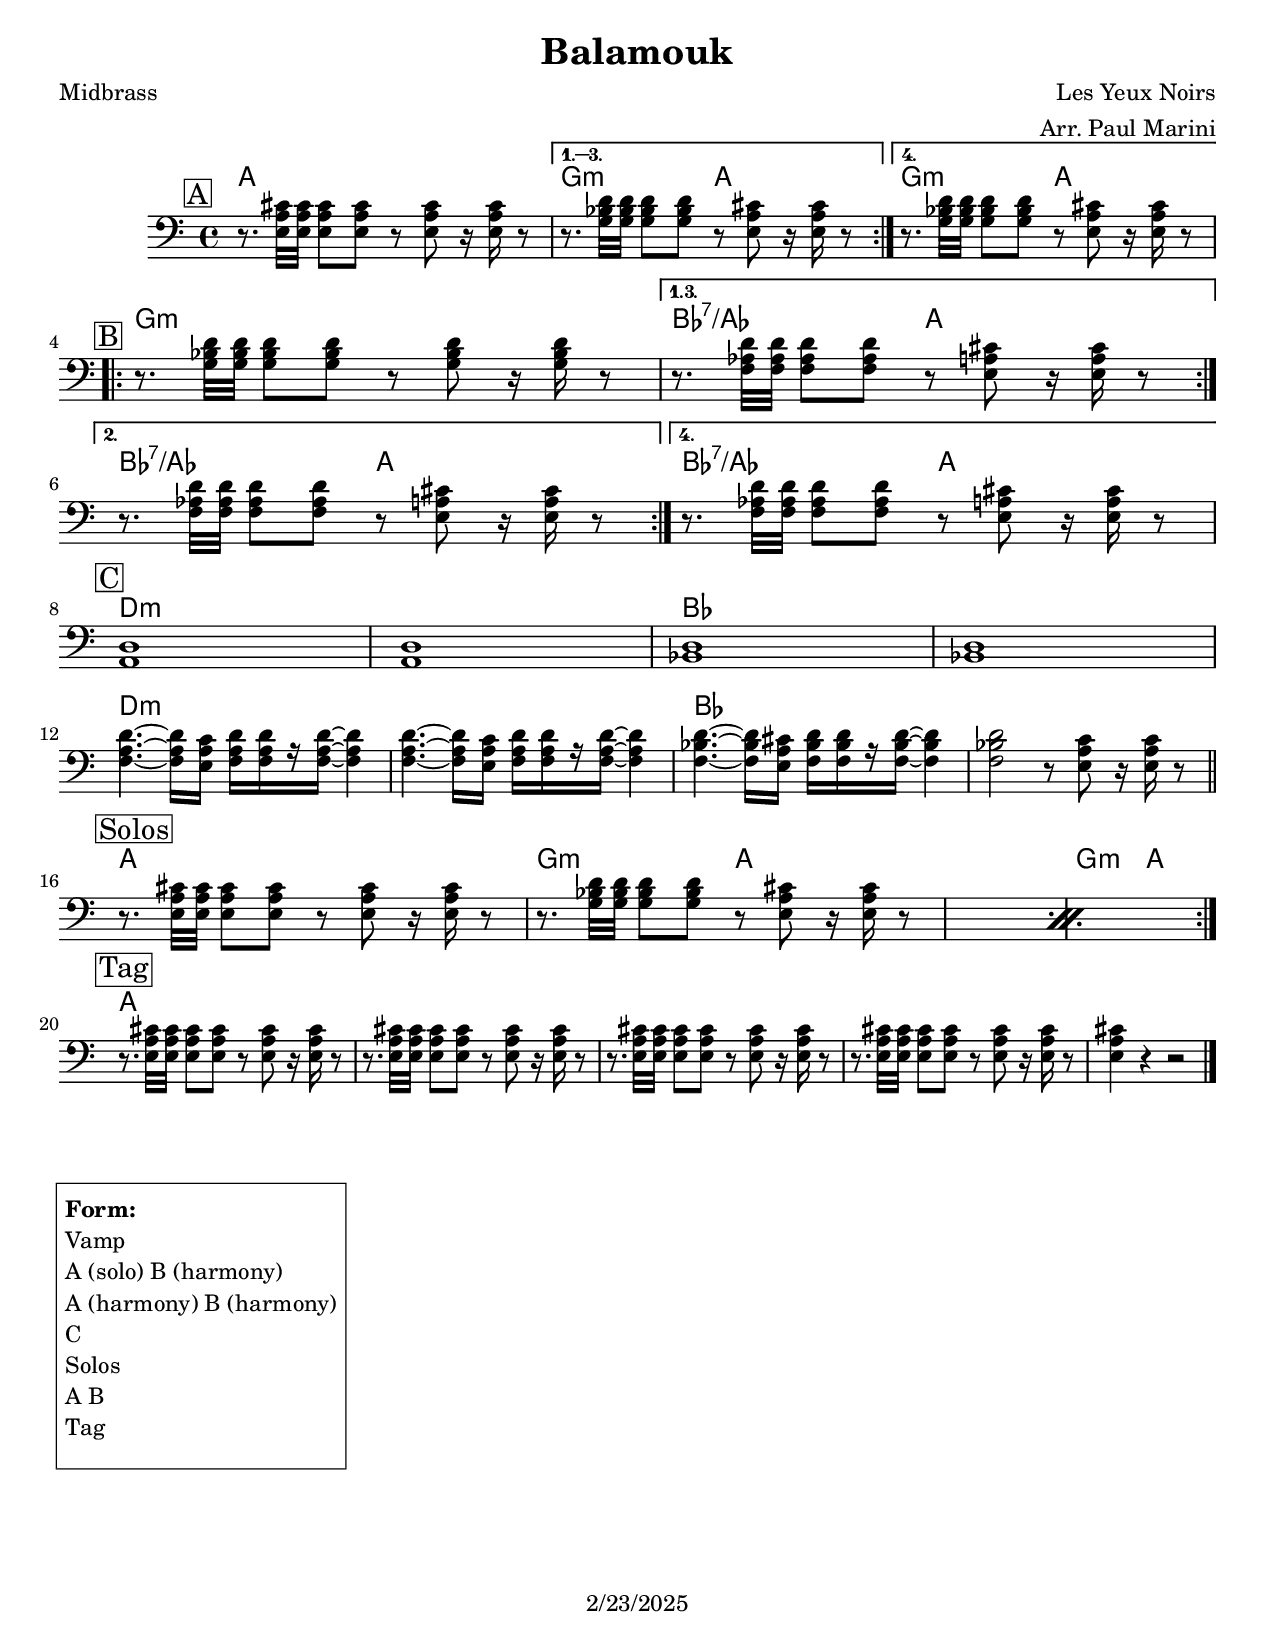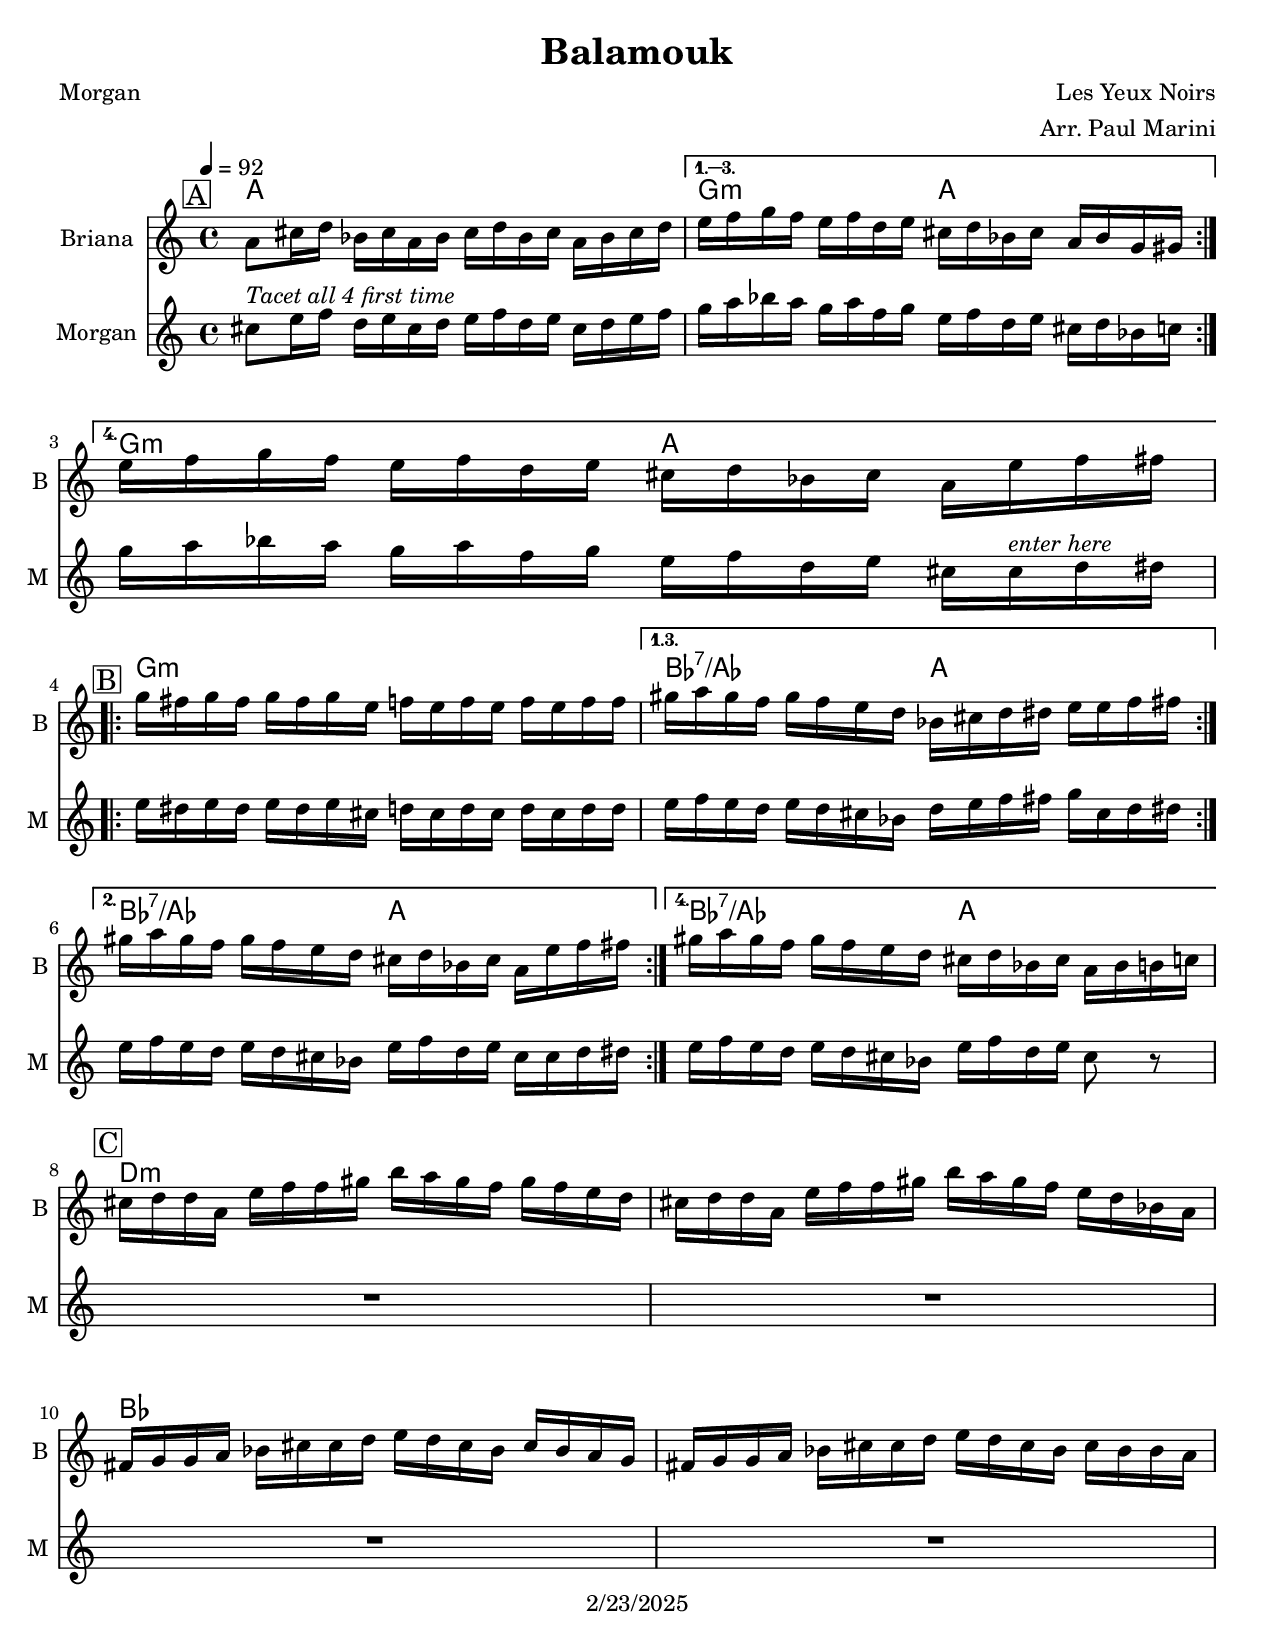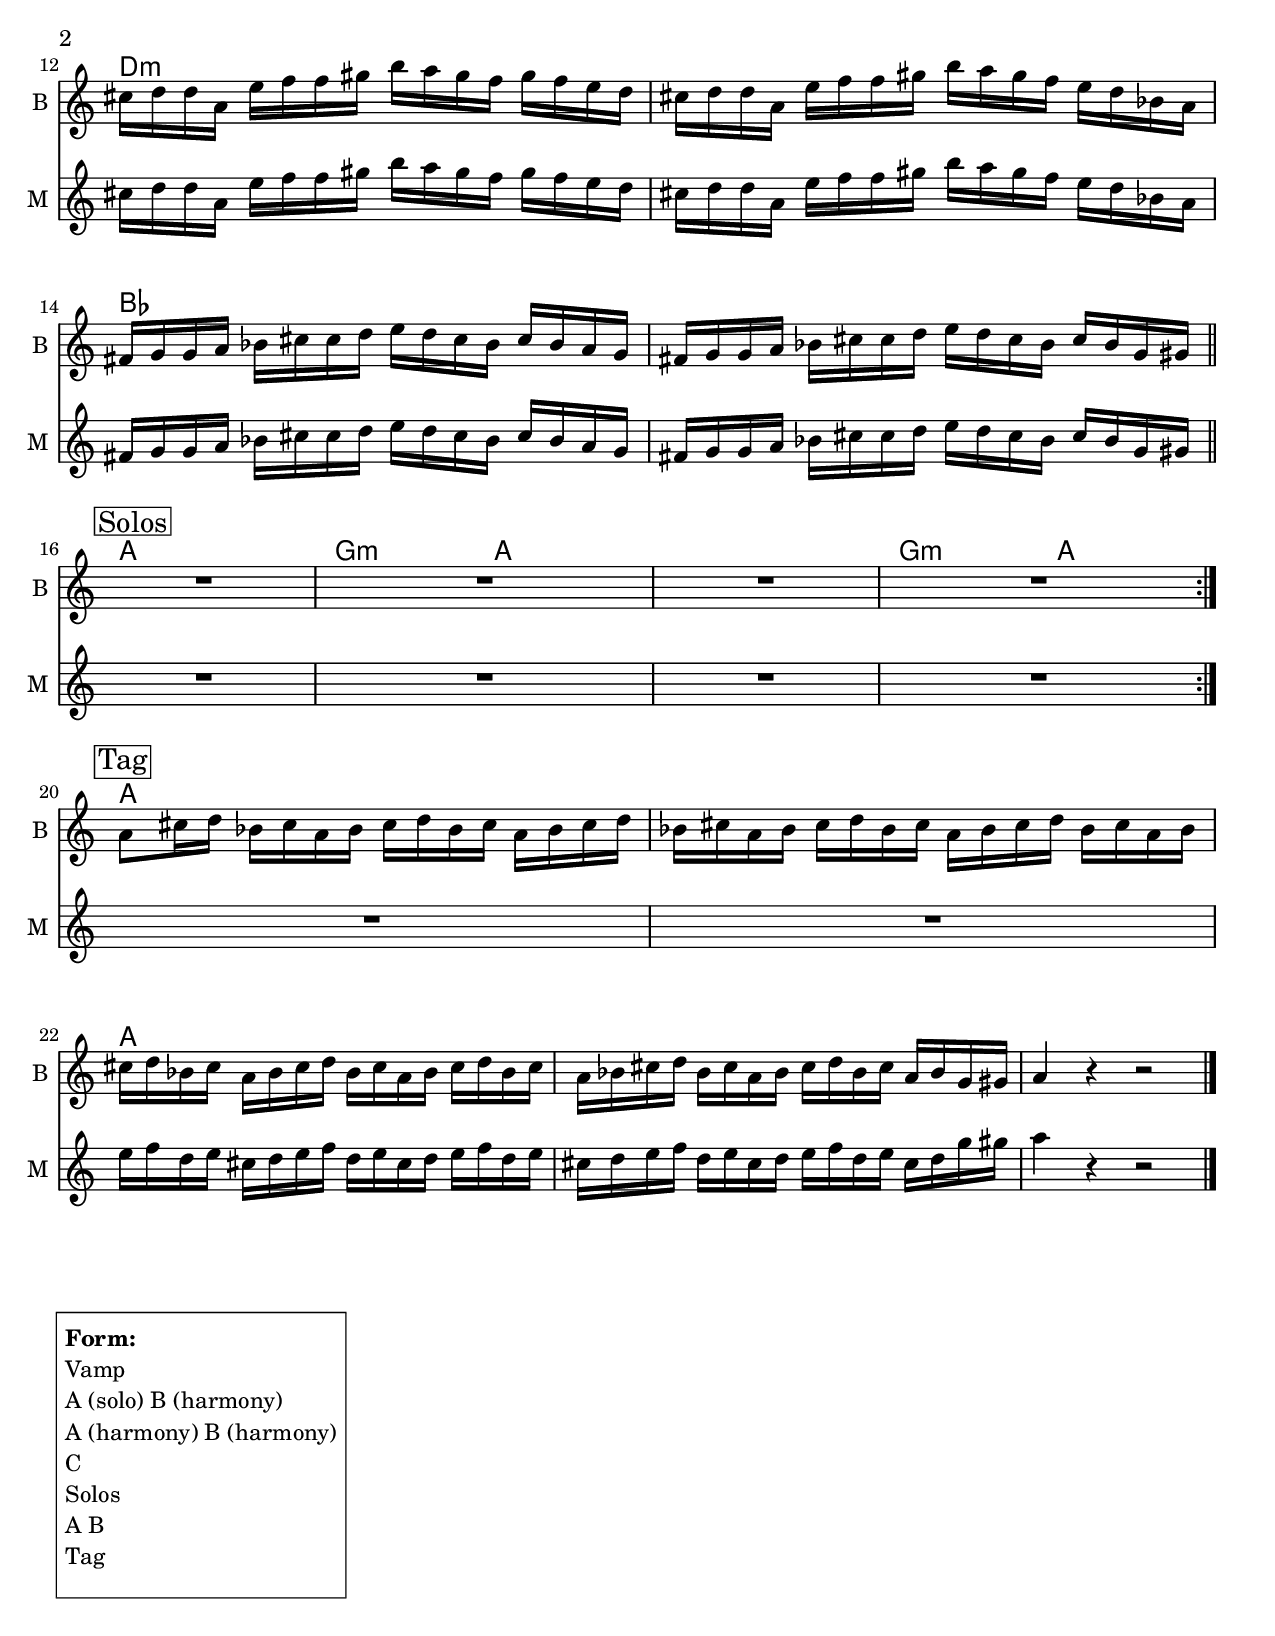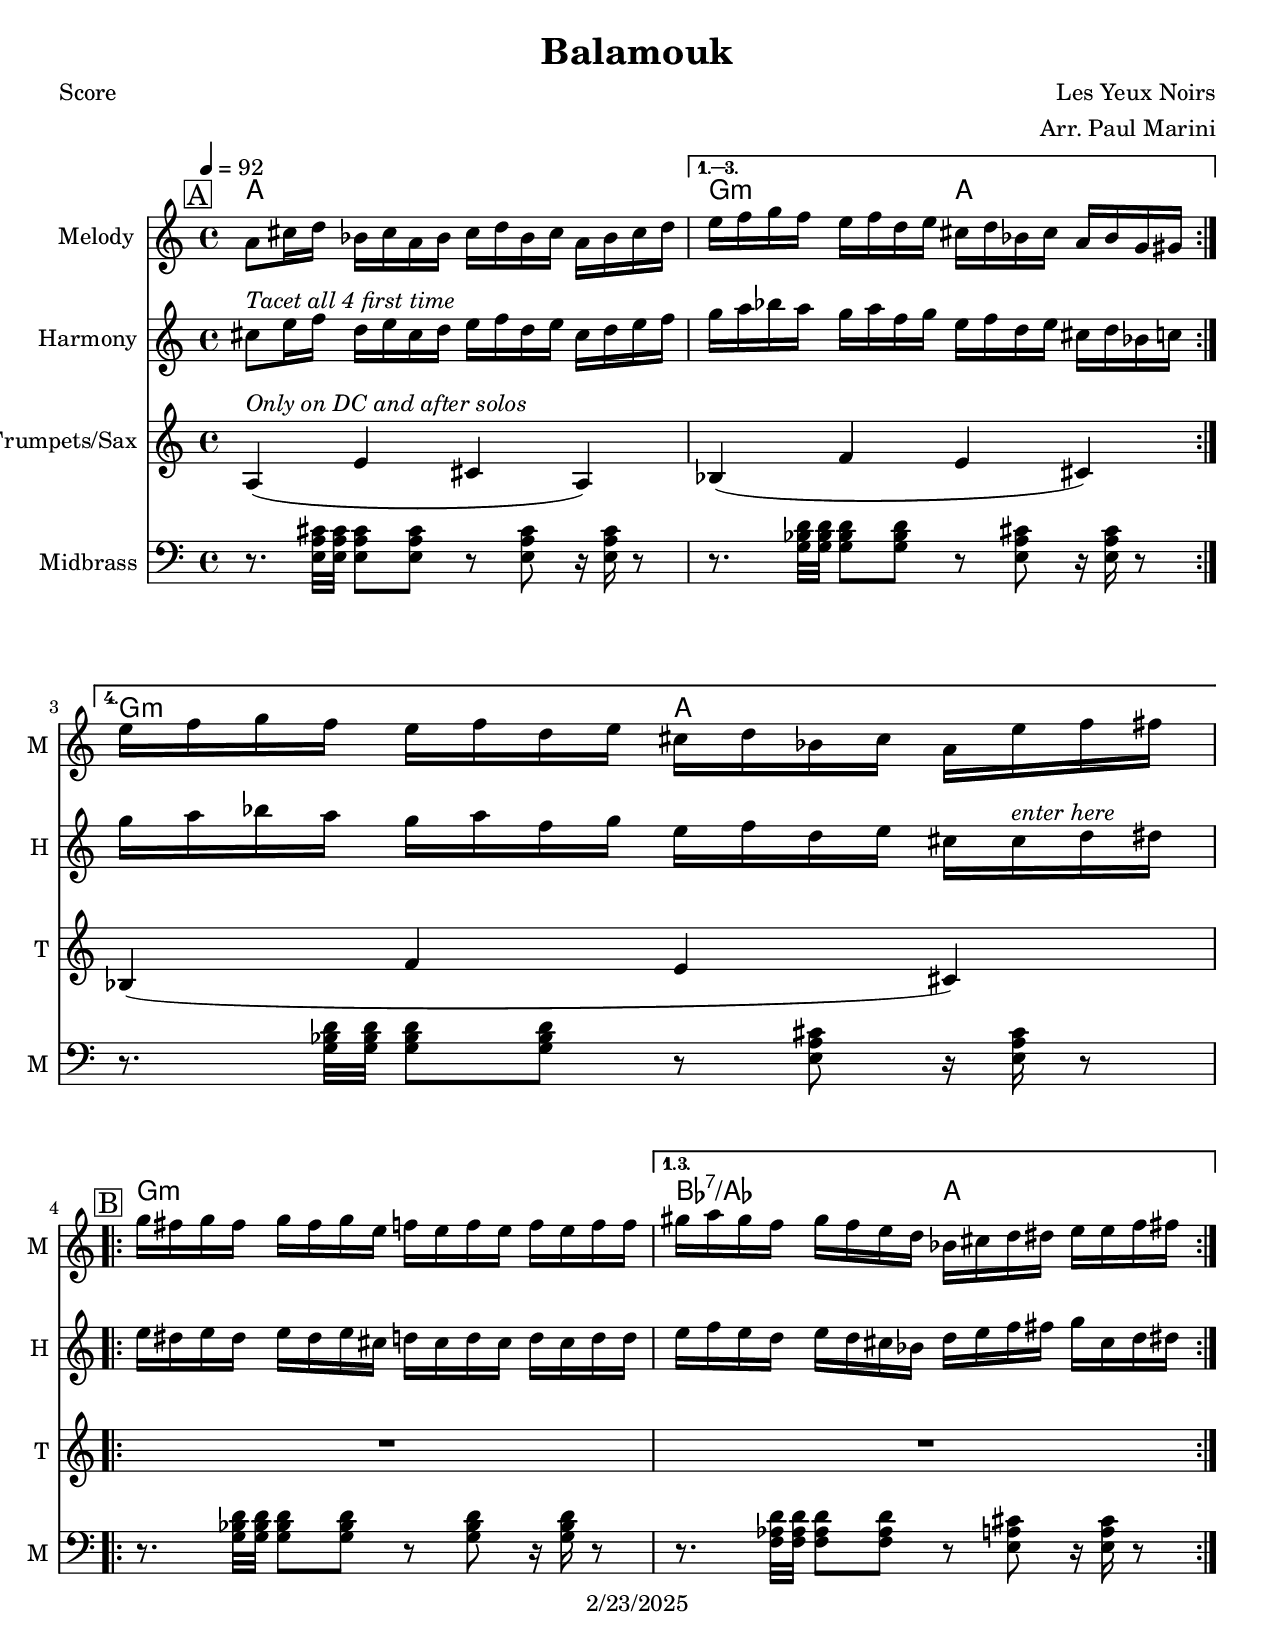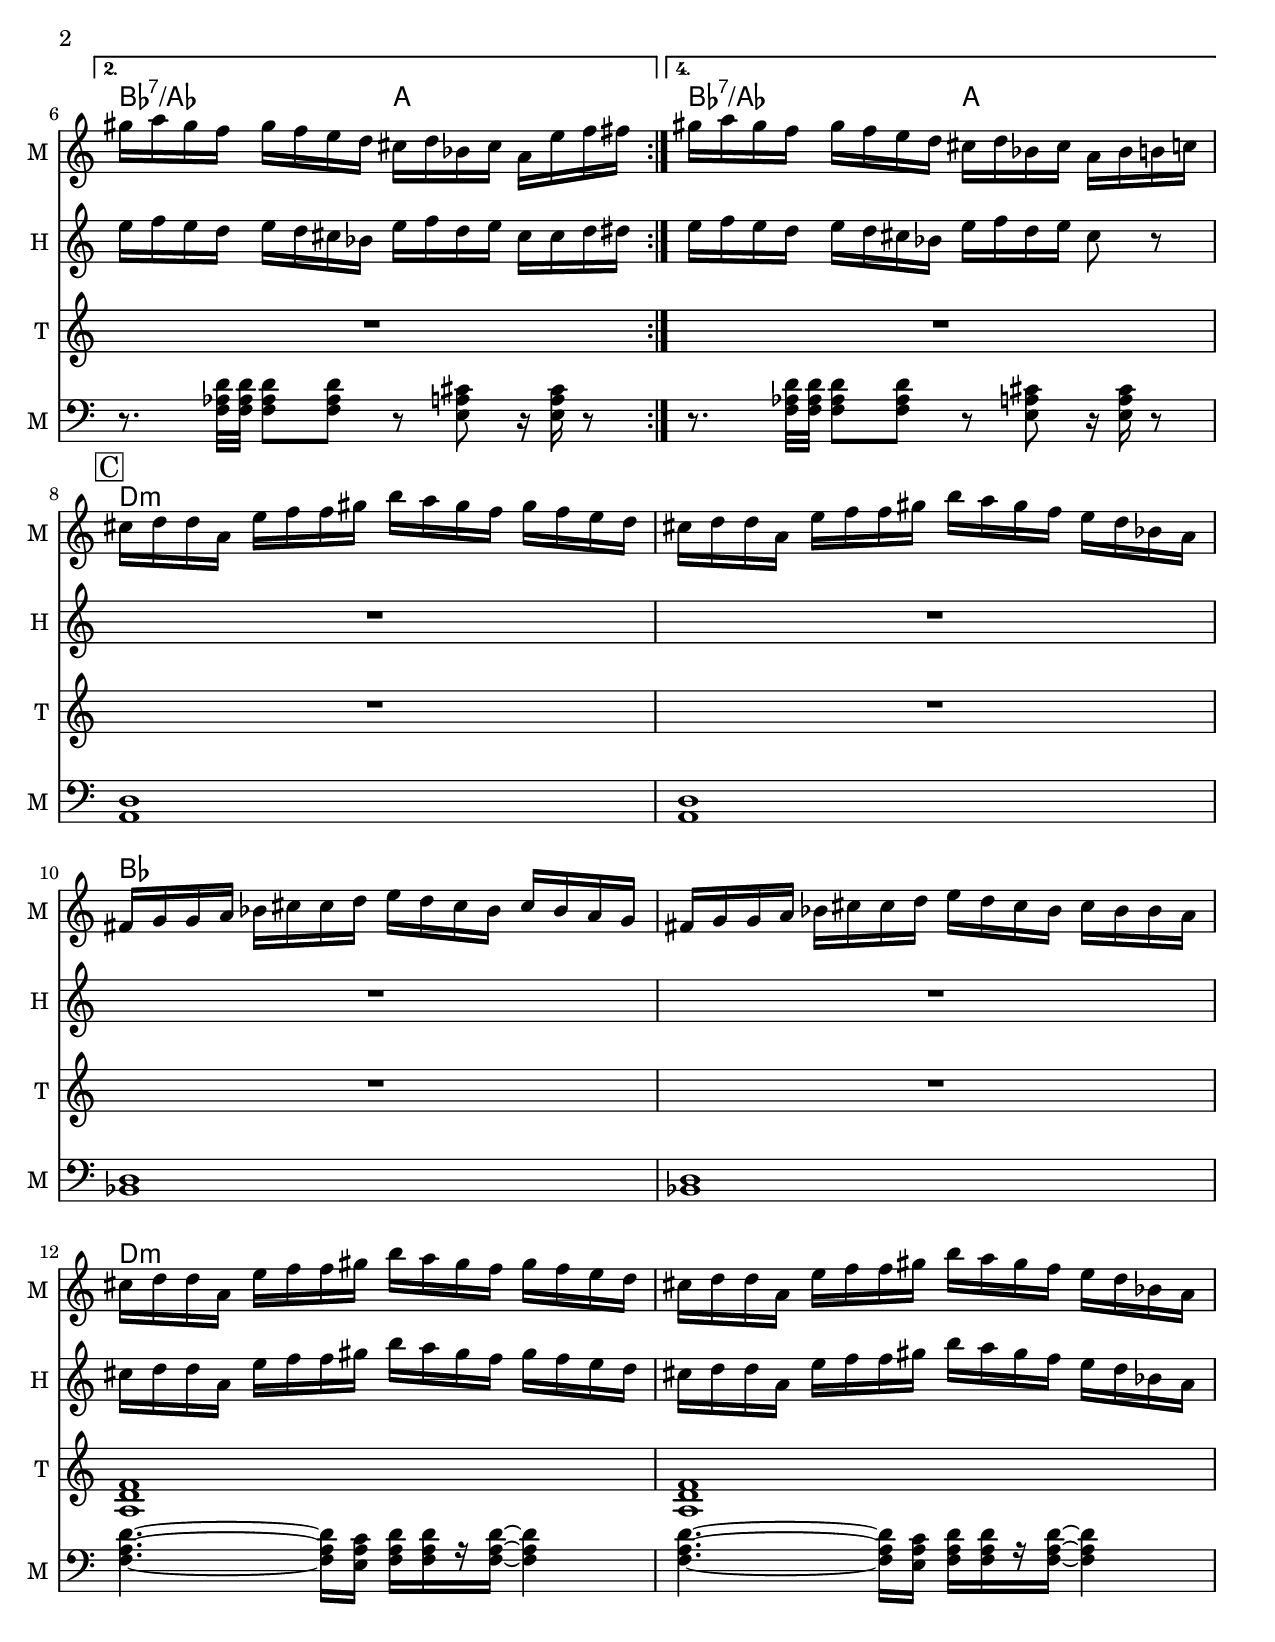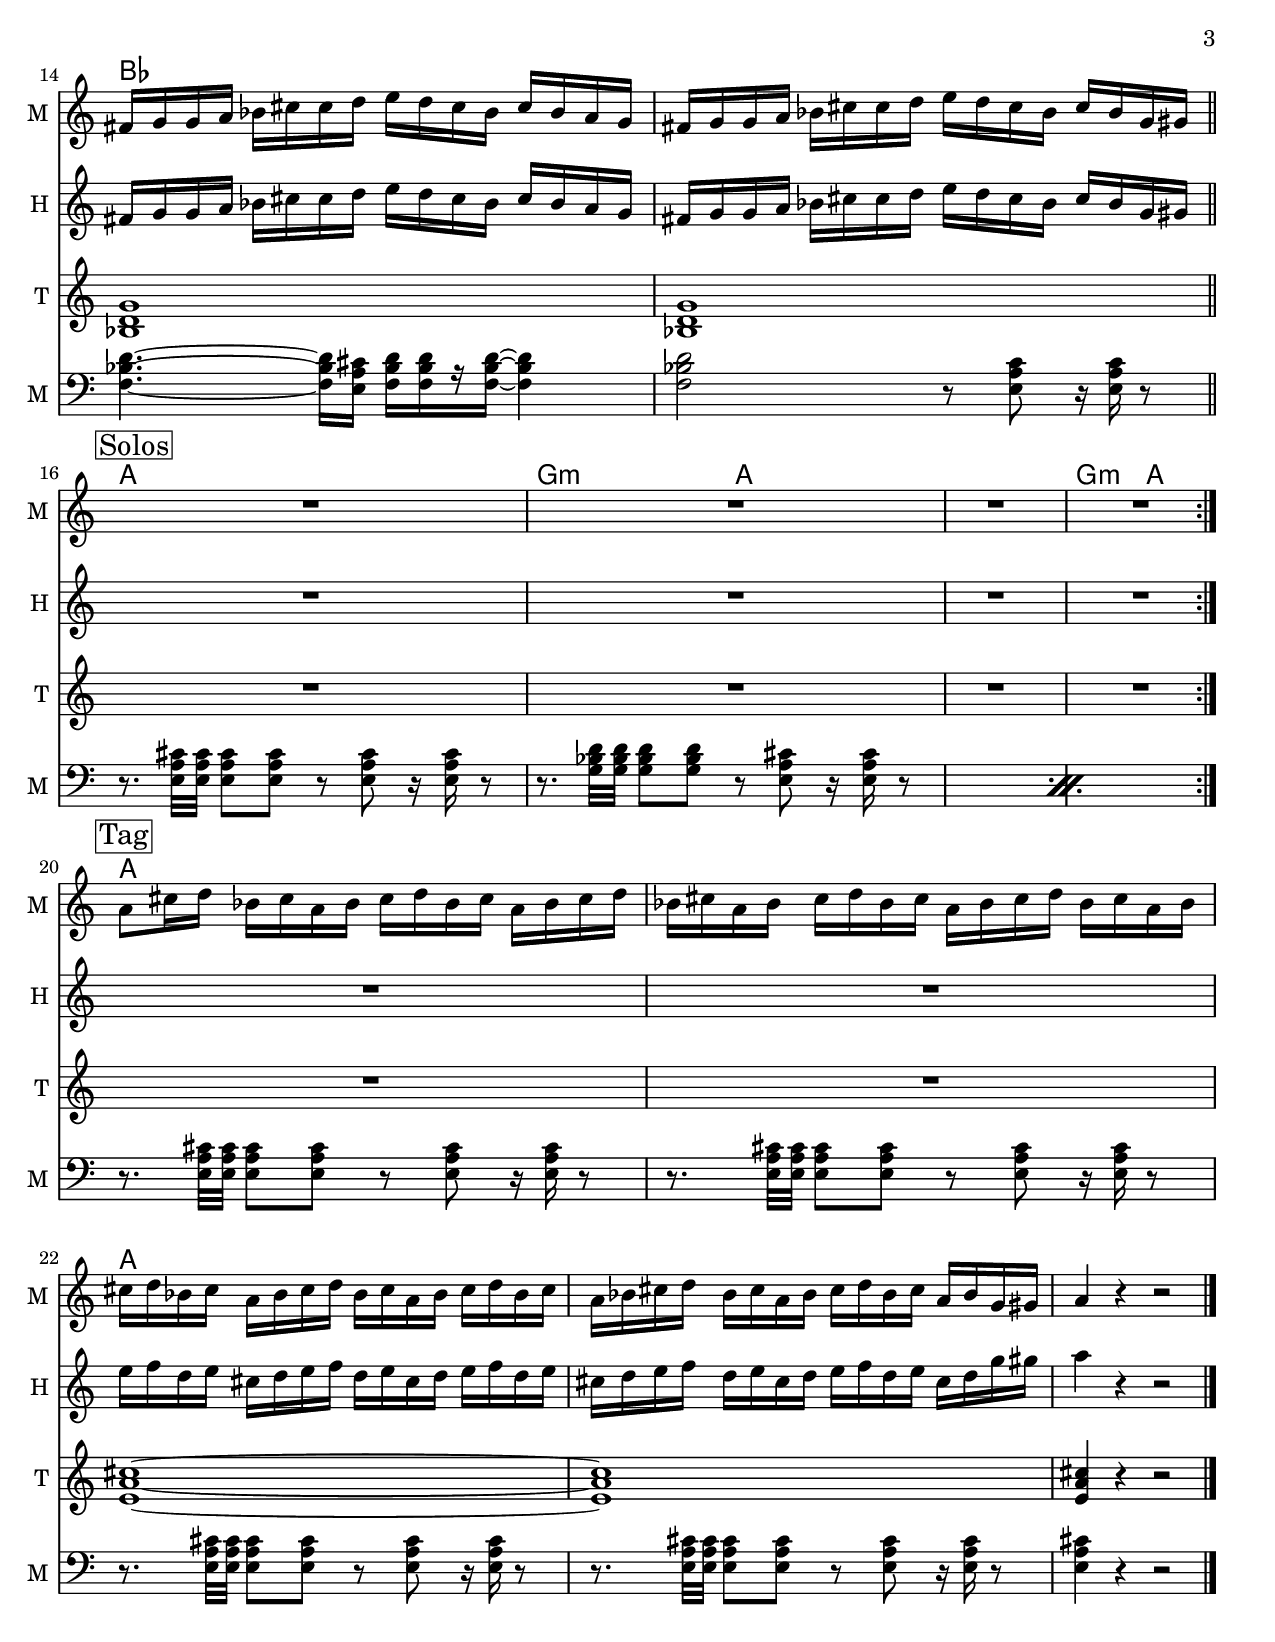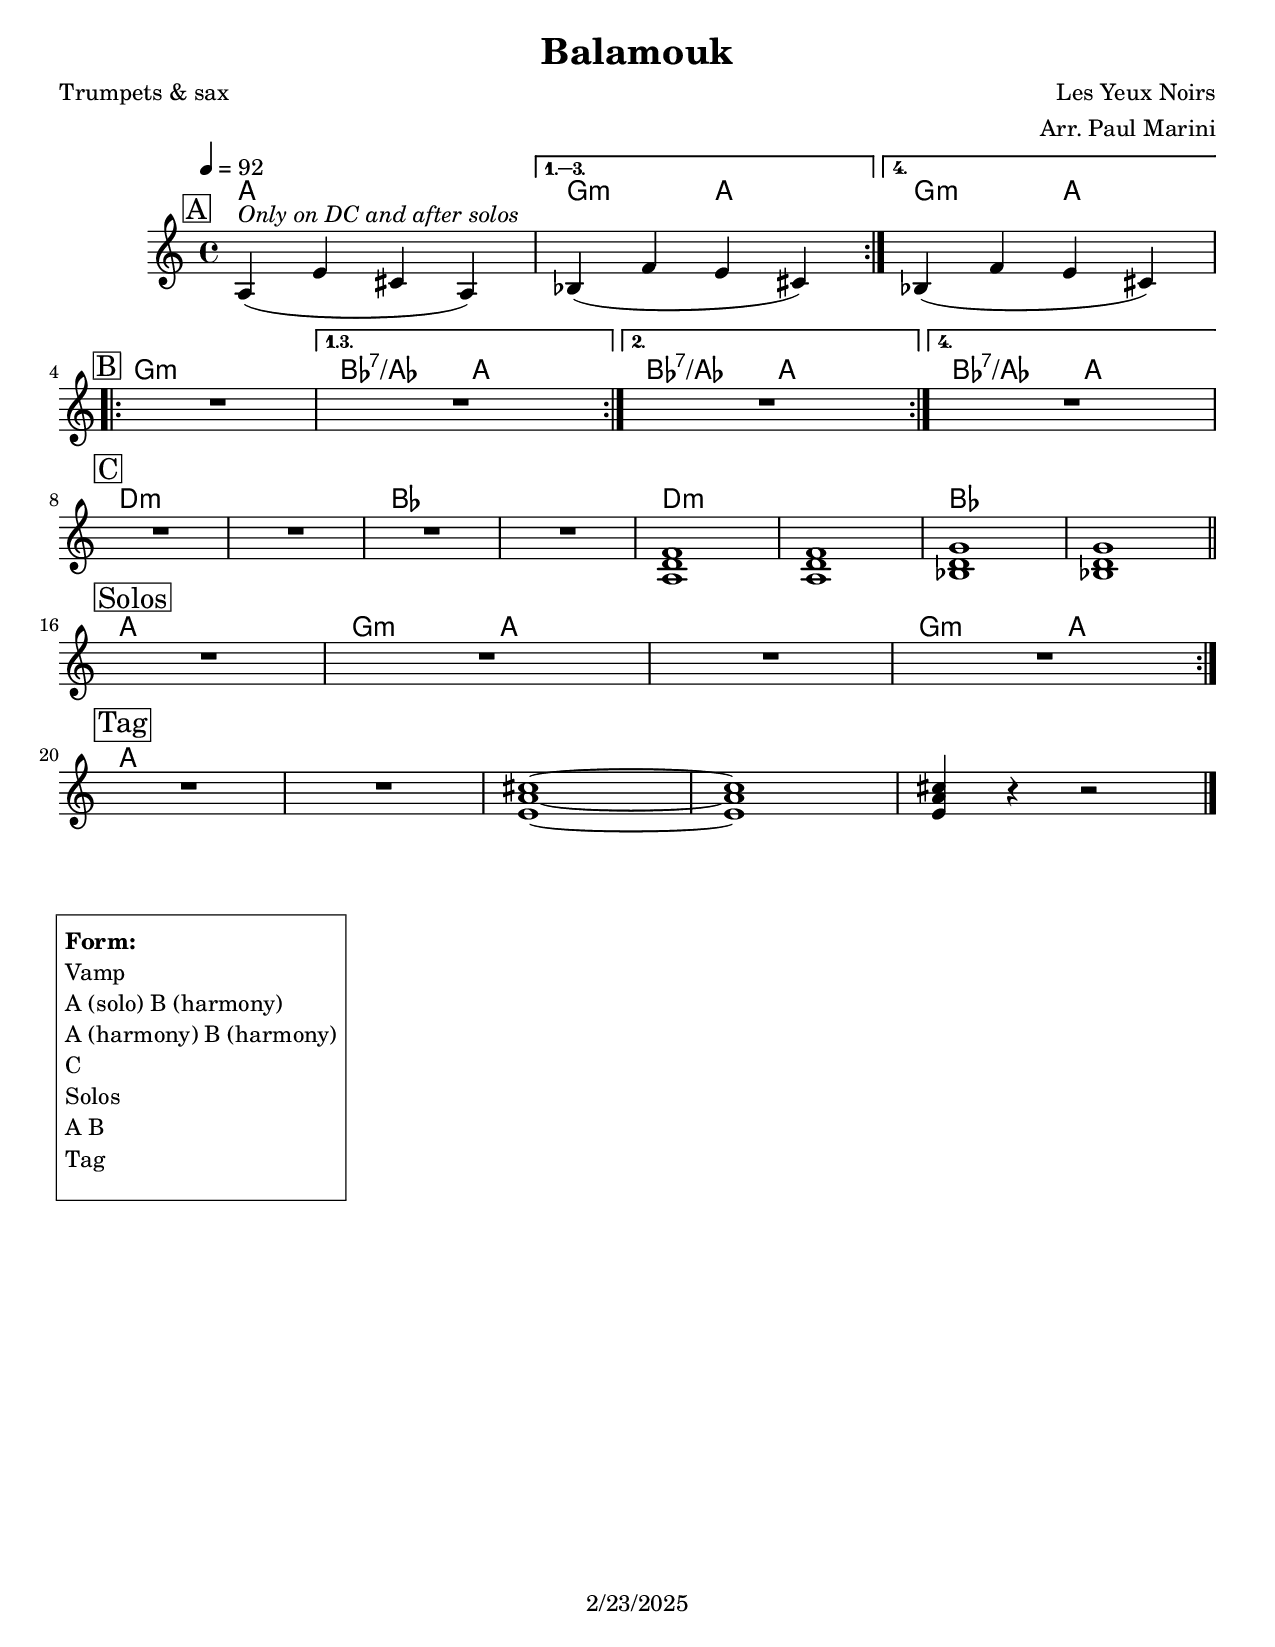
\version "2.24.4"

\header {
	title = "Balamouk"
	composer = "Les Yeux Noirs"
	arranger = "Arr. Paul Marini"
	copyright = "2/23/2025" %date of latest edits
}
\paper {
  #(set-paper-size "letter")
  }

the_form = %Form
	\markup { \box \column {
	\line { " " }
	\line { \bold " Form: " }
	\line { " Vamp " }
	\line { " A (solo) B (harmony) " }
	\line { " A (harmony) B (harmony) " }
	\line { " C " }
	\line { " Solos " }
	\line { " A B " }
	\line { " Tag " }
	\line { " " }
	}}

test = { \relative c' { \tempo 4 = 80 
	\repeat volta 2 {
	}
}
}

%{ ornament conventions, a/o 10/2017
%	\prall		regular up ornament, metric
%	\lineprall	quick, nonmetric up ornament		(was \mordent)
%	\mordent	regular down ornament, nonmetric	(was \upbow)
%	\prallprall	consecutive up ornaments, metric
%   \trill		trill
%	\turn		turn of some sort
%}

%{ split part:
%	<<
%		{ c8 d e f g f e d | c1 | }
%	\\
%		{ c,2 d8 e f g | c4 g e c | }
%	>>
%}

%{ modified volta spanners:
%	\repeat volta 4 {
%		c4 c c c | d4 d d d | e4 e e e |
%	}
%	\set Score.repeatCommands = #'((volta "1,3"))                               % gives custom volta spanner
%	    { f4 f g g  | }
%	\set Score.repeatCommands = #'((volta #f) (volta "2,4") end-repeat)         % ends the 1st spanner, gives custom volta spanner and a repeat back
%			{ f8 f f f g a b c | }
%	\set Score.repeatCommands = #'((volta #f))                                  % ends 2nd spanner
%}

%{ modified notes:
%   small notes:     \magnifyMusic #0.75 { ... }
%   slash notation:  \improvisationOn \omit Stem  -- how to get stems back on?!
%}

%{ right-aligned text: \textEndMark \markup {}
%}

melody = { \relative c'' { 
  \tempo 4 = 92
	\mark \markup { \box "A" }
	\repeat volta 4 {
    a8 cis16 d  bes cis a bes  cis d bes cis  a bes cis d |
    \alternative { 
      { e16 f g f  e f d e  cis d bes cis  a bes g gis | } % 1,2,3
      { e'16 f g f  e f d e  cis d bes cis  a e' f fis | } % 4
    }
	}
  \break

	\mark \markup { \box "B" }
	\repeat volta 4 {
    g fis g fis  g fis g e  f e f e  f e f f | 
    \alternative { 
      \volta 1,3 { gis a gis f  gis f e d  bes cis d dis  e e f fis | } % 1,3
      \volta 2 { gis a gis f  gis f e d  cis d bes cis  a e' f fis | } % 2
      \volta 4 { gis a gis f  gis f e d  cis d bes cis  a bes b c | } % 4
    }
	}
  \break

	\mark \markup { \box "C" }
    cis d d a  e' f f gis  b a gis f  gis f e d | 
    cis d d a  e' f f gis  b a gis f  e d bes a |
    fis g g a  bes cis cis d  e d cis bes cis bes a g |
    fis g g a  bes cis cis d  e d cis bes  cis bes bes a |
    \break

    cis d d a  e' f f gis  b a gis f  gis f e d | 
    cis d d a  e' f f gis  b a gis f  e d bes a |
    fis g g a  bes cis cis d  e d cis bes cis bes a g |
    fis g g a  bes cis cis d  e d cis bes  cis bes g gis |
    \bar "||"
    \break
    
	\mark \markup { \box "Solos" }
    \repeat volta 2 {
      R1*4 |
    }
  \break

    \mark \markup { \box "Tag" }
    a8 cis16 d  bes cis a bes  cis d bes cis  a bes cis d |
    bes cis a bes  cis d bes cis  a bes cis d  bes cis a bes |
    cis d bes cis  a bes cis d  bes cis a bes  cis d bes cis |
    a bes cis d  bes cis a bes  cis d bes cis  a bes g gis | 
    a4 r r2 |
    \bar "|."

}}

harmony = { \relative c'' { 
  \tempo 4 = 92
	\mark \markup { \box "A" }
	\repeat volta 4 {
    cis8^\markup { \italic "Tacet all 4 first time" } e16 f  d e cis d  e f d e  cis d e f |
    \alternative { 
      { g16 a bes a  g a f g  e f d e  cis d bes c | } % 1,2,3
      { g'16 a bes a  g a f g  e f d e  cis cis^\markup { \italic "enter here" } d dis | } % 4
    }
	}
  \break

	\mark \markup { \box "B" }
	\repeat volta 4 {
    e16 dis e dis  e dis e cis  d cis d cis  d cis d d | 
    \alternative { 
      \volta 1,3 { e f e d  e d cis bes  d e f fis  g cis, d dis | } % 1,3
      \volta 2 { e f e d  e d cis bes  e f d e  cis cis d dis | } % 2
      \volta 4 { e f e d  e d cis bes  e f d e  cis8 r | } % 4
    }
	}
  \break

	\mark \markup { \box "C" }
  R1*4
  \break
    cis16 d d a  e' f f gis  b a gis f  gis f e d | 
    cis d d a  e' f f gis  b a gis f  e d bes a |
    fis g g a  bes cis cis d  e d cis bes cis bes a g |
    fis g g a  bes cis cis d  e d cis bes  cis bes g gis |
  \bar "||"
  \break

	\mark \markup { \box "Solos" }
    \repeat volta 2 {
      R1*4 |
    }
  \break

    \mark \markup { \box "Tag" }
    R1 | R1 |
    e'16 f d e  cis d e f  d e cis d  e f d e |
    cis d e f  d e cis d  e f d e  cis d g gis | 
    a4 r r2 |
    \bar "|."
}}

trumpets = { \relative c'' { 
  \tempo 4 = 92
	\mark \markup { \box "A" }
	\repeat volta 4 {
    a,4^\markup { \italic "Only on DC and after solos" }( e' cis a )
    \alternative { 
      { bes( f' e cis ) | } % 1,2,3
      { bes( f' e cis ) } % 4
    }
	}
  \break

	\mark \markup { \box "B" }
	\repeat volta 4 {
    R1 |
    \alternative { 
      \volta 1,3 { R1 | } % 1,3
      \volta 2 { R1 | } % 2
      \volta 4 { R1 | } % 4
    }
	}
  \break

	\mark \markup { \box "C" }
  R1*4 |

    <a d f>1 | <a d f> | 
    <bes d g>1 |  <bes d g> | 
    \bar "||"
  \break

	\mark \markup { \box "Solos" }
    \repeat volta 2 {
      R1*4 |
    }
  \break

    \mark \markup { \box "Tag" }
    R1 | R1 |
    <e a cis>1~ | <e a cis> |
    <e a cis>4 r r2 |
    \bar "|."
}}

midbrass = { \relative c { 

	\mark \markup { \box "A" }
	\repeat volta 4 {
    r8. <e a cis>32 <e a cis> <e a cis>8 <e a cis> r <e a cis> r16 <e a cis> r8 | 
\noBreak
    \alternative { 
      \volta 1,2,3 { r8. <g bes d>32 <g bes d> <g bes d>8 <g bes d> r <e a cis> r16 <e a cis> r8 | } % 1,2,3
      \volta 4 { r8. <g bes d>32 <g bes d> <g bes d>8 <g bes d> r <e a cis> r16 <e a cis> r8 | } % 4
    }
	}
  \break

	\mark \markup { \box "B" }
	\repeat volta 4 {
    r8. <g bes d>32 <g bes d> <g bes d>8 <g bes d> r <g bes d> r16 <g bes d> r8 | 
    \alternative { 
      \volta 1,3 { r8. <f aes d>32 <f aes d> <f aes d>8 <f aes d> r <e a cis> r16 <e a cis> r8 | } % 1,3
      \volta 2 { r8. <f aes d>32 <f aes d> <f aes d>8 <f aes d> r <e a cis> r16 <e a cis> r8 | } % 2
      \volta 4 { r8. <f aes d>32 <f aes d> <f aes d>8 <f aes d> r <e a cis> r16 <e a cis> r8 | } % 4
    }
	}
  \break

	\mark \markup { \box "C" }
    <a, d>1 | <a d> | <bes d> | <bes d> |
  \break
    <f' a d>4.~ <f a d>16 <e a c> <f a d>[ <f a d> r <f a d>~] <f a d>4 |
    <f a d>4.~ <f a d>16 <e a c> <f a d>[ <f a d> r <f a d>~] <f a d>4 |
    <f bes d>4.~ <f bes d>16 <e a cis> <f bes d>[ <f bes d> r <f bes d>~] <f bes d>4 |
    <f bes d>2 r8 <e a c> r16 <e a c> r8 |
    \bar "||"
  \break
    
	\mark \markup { \box "Solos" }
    \repeat volta 2 {
      \repeat percent 2 {
        r8. <e a cis>32 <e a cis> <e a cis>8 <e a cis> r <e a cis> r16 <e a cis> r8 | 
        r8. <g bes d>32 <g bes d> <g bes d>8 <g bes d> r <e a cis> r16 <e a cis> r8 |
      }
    }
  \break

    \mark \markup { \box "Tag" }
    r8. <e a cis>32 <e a cis> <e a cis>8 <e a cis> r <e a cis> r16 <e a cis> r8 | 
    r8. <e a cis>32 <e a cis> <e a cis>8 <e a cis> r <e a cis> r16 <e a cis> r8 | 
    r8. <e a cis>32 <e a cis> <e a cis>8 <e a cis> r <e a cis> r16 <e a cis> r8 | 
    r8. <e a cis>32 <e a cis> <e a cis>8 <e a cis> r <e a cis> r16 <e a cis> r8 | 
    <e a cis>4 r r2 |
    \bar "|."
}}

changes = { \chordmode {

% A
a1 | g2:min a | g2:min a |

% B
g1:min | 
bes2:7/aes a | 
bes2:7/aes a | 
bes2:7/aes a | 

% C
d1:min | d:min | 
bes1 | bes | 
d1:min | d:min | 
bes1 | bes | 

% Solos
a1 | g2:min a | a1 | g2:min a |

% Tag
a1 | a | a | a | a |

}}

\book {
	\bookOutputSuffix "score"
  \header { poet = "Score" }
	\score {
    <<
      \new ChordNames {
        \set chordChanges = ##t
        \changes
      }
      \new Staff \with { 
        instrumentName = "Melody "
        shortInstrumentName = "M "
			} 
			{ \clef treble \melody }
      \new Staff \with { 
        instrumentName = "Harmony "
        shortInstrumentName = "H "
			} 
			{ \clef treble \harmony }
      \new Staff \with { 
        instrumentName = "Trumpets/Sax "
        shortInstrumentName = "T "
			} 
      { \clef treble \trumpets }
      \new Staff \with {
        instrumentName = "Midbrass "
        shortInstrumentName = "M "
			} 
			{ \clef bass \midbrass }
    >>
	}
	\the_form
}
\book {
	\bookOutputSuffix "morgan"
  \header { poet = "Morgan" }
	\score {
    <<
      \new ChordNames {
        \set chordChanges = ##t
        \changes
      }
      \new Staff \with { 
        instrumentName = "Briana "
        shortInstrumentName = "B "
			} 
			{ \clef treble \melody }
      \new Staff \with { 
        instrumentName = "Morgan "
        shortInstrumentName = "M "
			} 
      { \clef treble \harmony }
    >>
	}
	\the_form
}
\book {
	\bookOutputSuffix "trumpets-and-sax"
  \header { poet = "Trumpets & sax" }
	\score {
    <<
      \new ChordNames {
        \set chordChanges = ##t
        \changes
      }
      \new Staff { \clef treble
        \trumpets
      }
    >>
	}
	\the_form
}
\book {
	\bookOutputSuffix "midbrass"
  \header { poet = "Midbrass" }
	\score {
    <<
      \new ChordNames {
        \set chordChanges = ##t
        \changes
      }
      \new Staff { \clef bass
        \midbrass
      }
    >>
	}
	\the_form
}
\book {
	\score {
		<<
			\new Staff {
				\set Staff.midiInstrument = #"violin" \unfoldRepeats
				\melody
			}
			\new Staff {
				\set Staff.midiInstrument = #"clarinet" \unfoldRepeats
				\harmony
			}
			\new Staff {
				\set Staff.midiInstrument = #"trumpet" \unfoldRepeats
				\trumpets
			}
      \new Staff {
        \set Staff.midiInstrument = #"trumpet" \unfoldRepeats
        \midbrass
      }
		>>
		\midi { }
	}
}
%{
\book {
	\score {
		<<
			\new Staff {
				\set Staff.midiInstrument = #"trumpet" \unfoldRepeats
				\test
			}
		>>
		\midi { }
	}
}
%}
